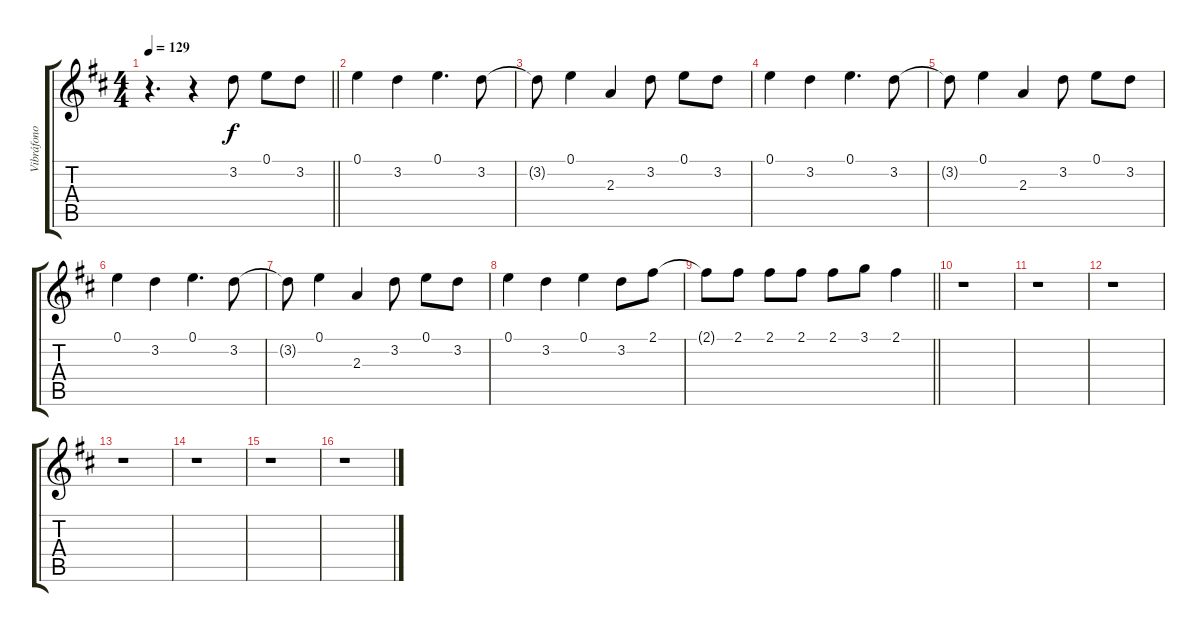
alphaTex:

\track ("Vibráfono" "Vibráfono") {instrument vibraphone}
\staff {score tabs}
\tuning (E5 B4 G4 D4 A3 E3) {hide}
\ts (4 4)
\tempo 129
\clef g2
\barLineRight lightlight
\ks d
r.4{d dy f} r.4 3.2.8 0.1.8 3.2.8 |
0.1.4 3.2.4 0.1.4{d} 3.2.8 |
3.2{t}.8 0.1.4 2.3.4 3.2.8 0.1.8 3.2.8 |
0.1.4 3.2.4 0.1.4{d} 3.2.8 |
3.2{t}.8 0.1.4 2.3.4 3.2.8 0.1.8 3.2.8 |
0.1.4 3.2.4 0.1.4{d} 3.2.8 |
3.2{t}.8 0.1.4 2.3.4 3.2.8 0.1.8 3.2.8 |
0.1.4 3.2.4 0.1.4 3.2.8 2.1.8 |
\barLineRight lightlight
2.1{t}.8 2.1.8 2.1.8 2.1.8 2.1.8 3.1.8 2.1.4 |
r.1 |
r.1 |
r.1 |
r.1 |
r.1 |
r.1 |
r.1
